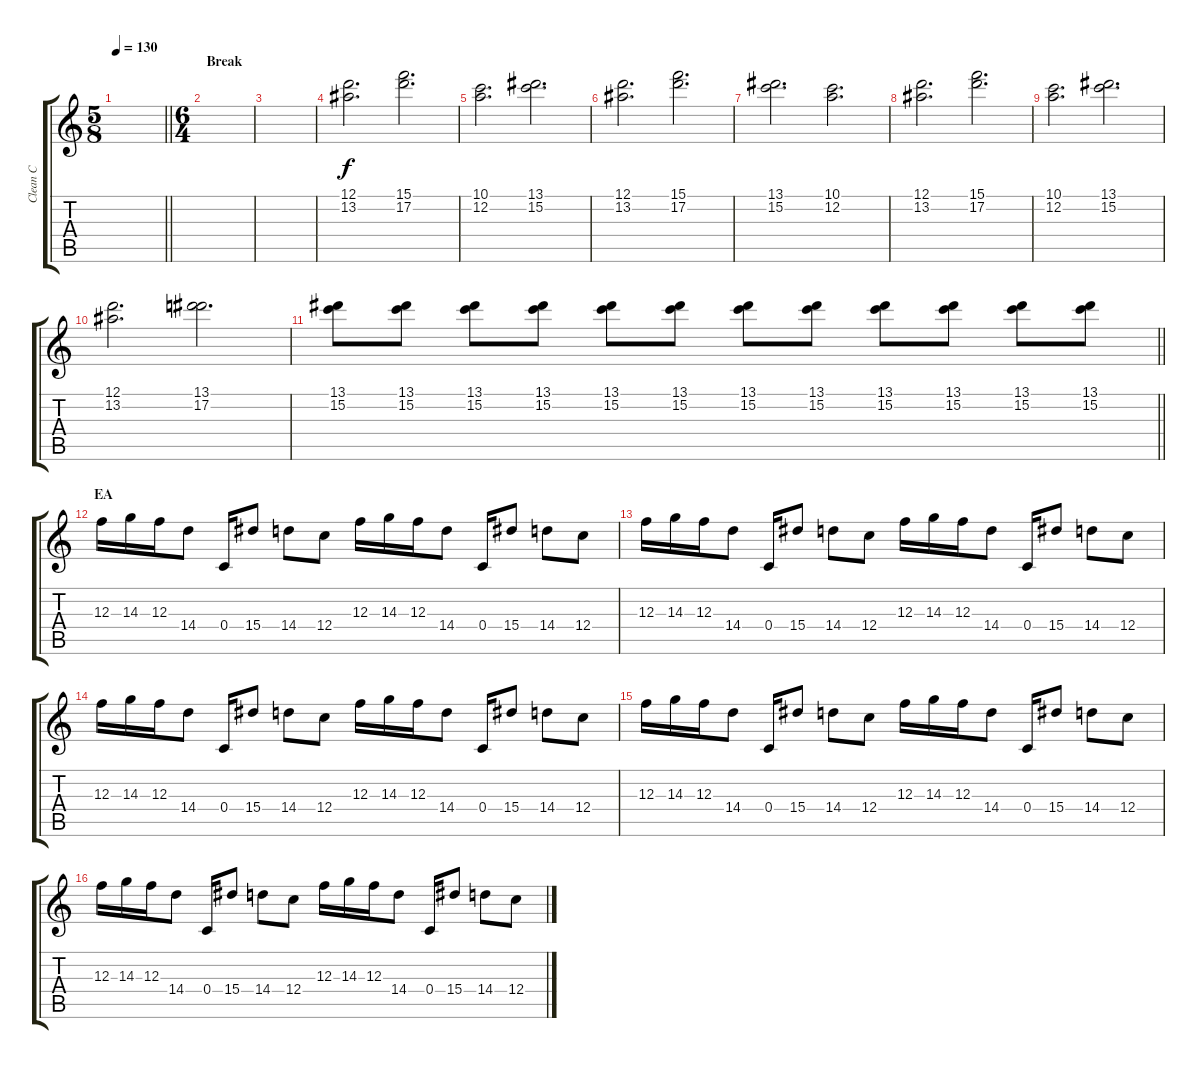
\track ("Clean C" "Clean C") {instrument electricguitarjazz}
\staff {score tabs}
\tuning (D4 A3 F3 C3 G2 C2) {hide}
\ts (5 8)
\tempo 130
\clef g2
\barLineRight lightlight
\ks c
|
\ts (6 4)
\section ("" "Break")
|
|
(12.1 13.2).2{d} (15.1 17.2).2{d} |
(10.1 12.2).2{d} (13.1 15.2).2{d} |
(12.1 13.2).2{d} (15.1 17.2).2{d} |
(13.1 15.2).2{d} (10.1 12.2).2{d} |
(12.1 13.2).2{d} (15.1 17.2).2{d} |
(10.1 12.2).2{d} (13.1 15.2).2{d} |
(12.1 13.2).2{d} (13.1 17.2).2{d} |
\barLineRight lightlight
(13.1 15.2).8 (13.1 15.2).8 (13.1 15.2).8 (13.1 15.2).8 (13.1 15.2).8 (13.1 15.2).8 (13.1 15.2).8 (13.1 15.2).8 (13.1 15.2).8 (13.1 15.2).8 (13.1 15.2).8 (13.1 15.2).8 |
\section ("" "EA")
12.3.16 14.3.16 12.3.16 14.4.8 0.4.16 15.4.8 14.4.8 12.4.8 12.3.16 14.3.16 12.3.16 14.4.8 0.4.16 15.4.8 14.4.8 12.4.8 |
12.3.16 14.3.16 12.3.16 14.4.8 0.4.16 15.4.8 14.4.8 12.4.8 12.3.16 14.3.16 12.3.16 14.4.8 0.4.16 15.4.8 14.4.8 12.4.8 |
12.3.16 14.3.16 12.3.16 14.4.8 0.4.16 15.4.8 14.4.8 12.4.8 12.3.16 14.3.16 12.3.16 14.4.8 0.4.16 15.4.8 14.4.8 12.4.8 |
12.3.16 14.3.16 12.3.16 14.4.8 0.4.16 15.4.8 14.4.8 12.4.8 12.3.16 14.3.16 12.3.16 14.4.8 0.4.16 15.4.8 14.4.8 12.4.8 |
12.3.16 14.3.16 12.3.16 14.4.8 0.4.16 15.4.8 14.4.8 12.4.8 12.3.16 14.3.16 12.3.16 14.4.8 0.4.16 15.4.8 14.4.8 12.4.8
